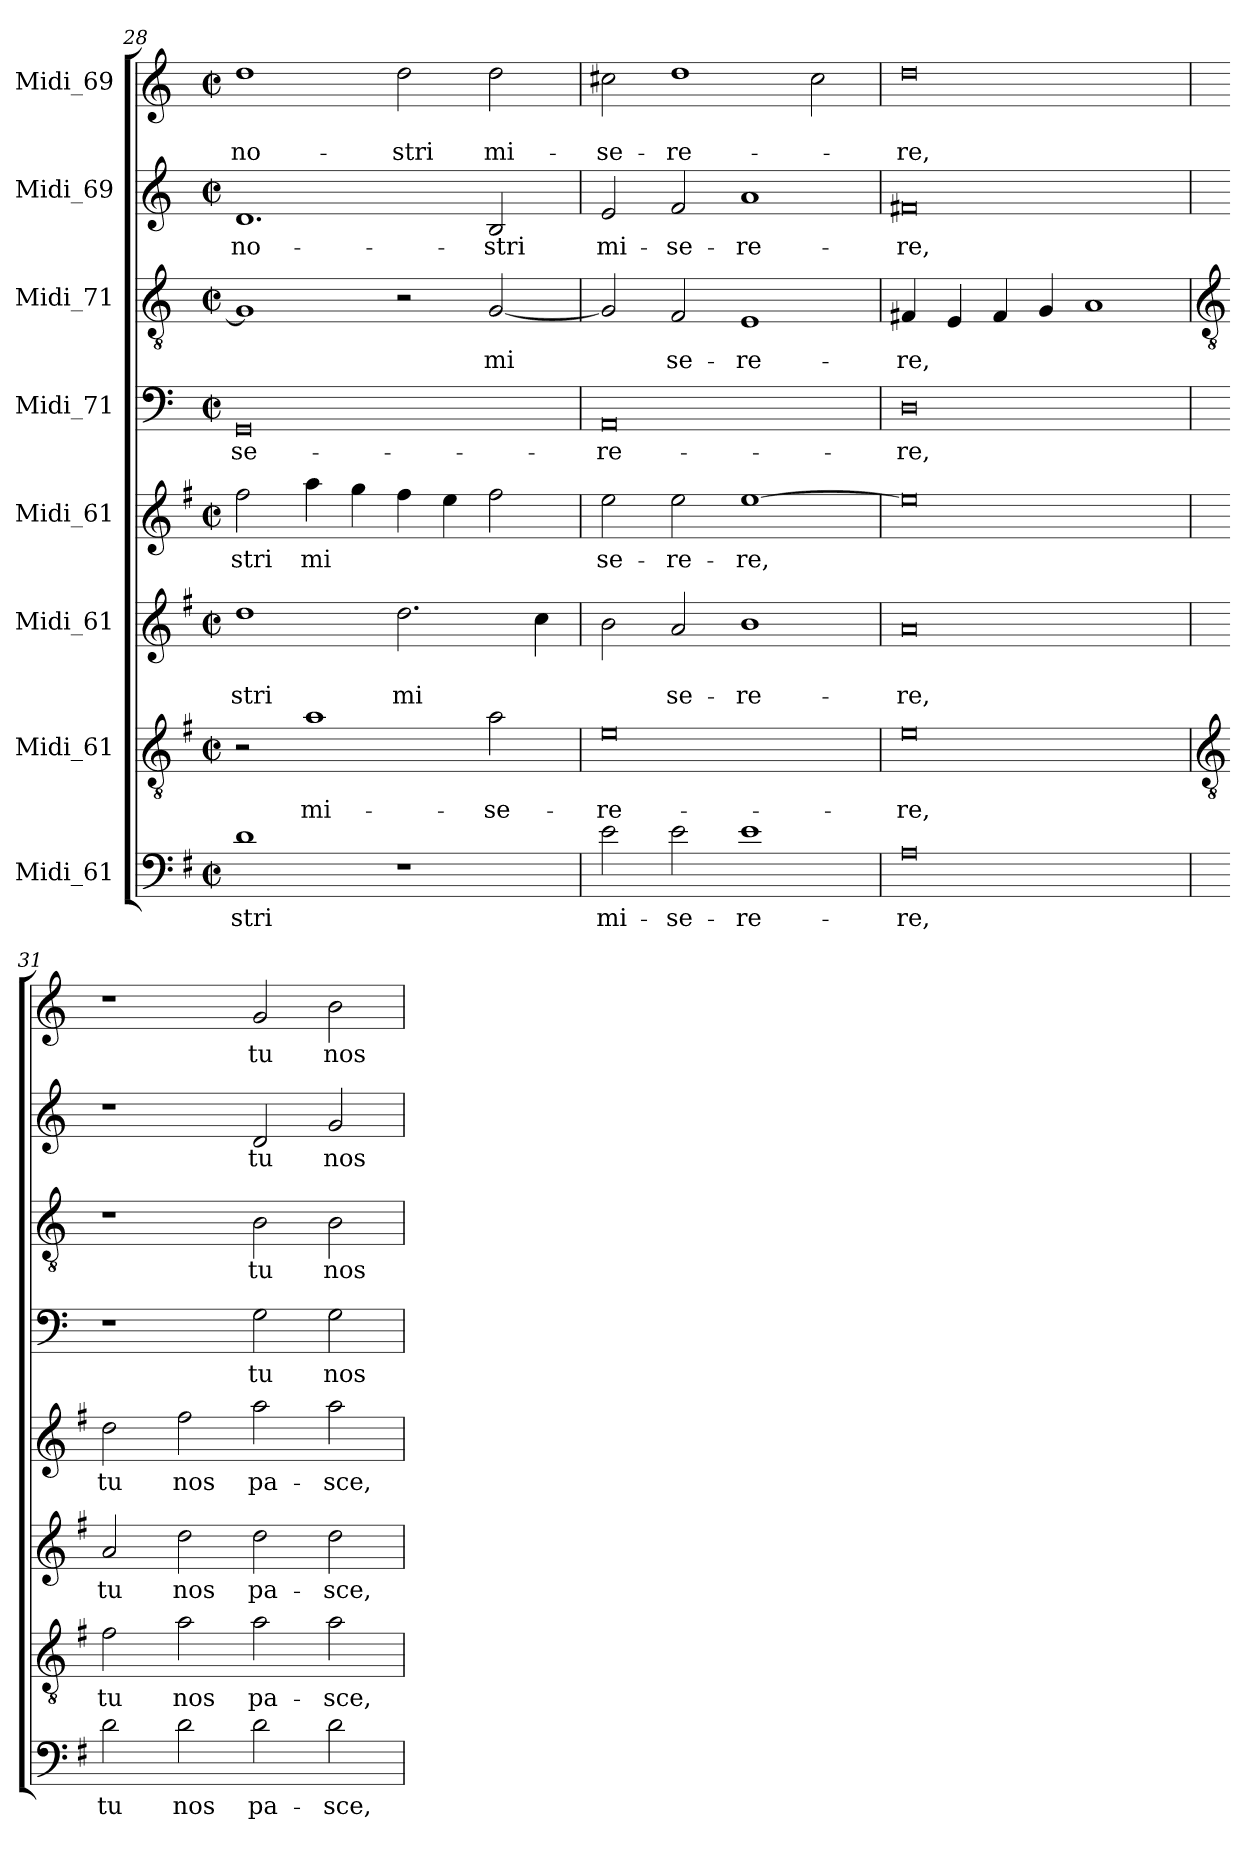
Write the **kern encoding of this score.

**kern	**text	**kern	**text	**kern	**text	**text	**kern	**text	**kern	**text	**kern	**text	**kern	**text	**kern	**text	**text
*part8	*part8	*part7	*part7	*part6	*part6	*part6	*part5	*part5	*part4	*part4	*part3	*part3	*part2	*part2	*part1	*part1	*part1
*staff8	*staff8	*staff7	*staff7	*staff6	*staff6	*staff6	*staff5	*staff5	*staff4	*staff4	*staff3	*staff3	*staff2	*staff2	*staff1	*staff1	*staff1
*I"Midi_61	*	*I"Midi_61	*	*I"Midi_61	*	*	*I"Midi_61	*	*I"Midi_71	*	*I"Midi_71	*	*I"Midi_69	*	*I"Midi_69	*	*
*clefF4	*	*clefGv2	*	*clefG2	*	*	*clefG2	*	*clefF4	*	*clefGv2	*	*clefG2	*	*clefG2	*	*
*ITrd4c7	*	*ITrd4c7	*	*ITrd4c7	*	*	*ITrd4c7	*	*	*	*	*	*	*	*	*	*
*k[]	*	*k[]	*	*k[]	*	*	*k[]	*	*k[]	*	*k[]	*	*k[]	*	*k[]	*	*
*C:	*	*C:	*	*C:	*	*	*C:	*	*C:	*	*C:	*	*C:	*	*C:	*	*
*M4/2	*	*M4/2	*	*M4/2	*	*	*M4/2	*	*M4/2	*	*M4/2	*	*M4/2	*	*M4/2	*	*
*met(c|)	*	*met(c|)	*	*met(c|)	*	*	*met(c|)	*	*met(c|)	*	*met(c|)	*	*met(c|)	*	*met(c|)	*	*
=28	=28	=28	=28	=28	=28	=28	=28	=28	=28	=28	=28	=28	=28	=28	=28	=28	=28
!	!LO:LY:b	!	!	!	!	!LO:LY:b	!	!LO:LY:b	!	!LO:LY:b	!	!	!	!LO:LY:b	!	!	!LO:LY:b
1G	-stri	2r	.	1g	.	-stri	2b	-stri	0GG	-se-	1G]	.	1.d	no-	1dd	.	no-
!	!	!	!LO:LY:b	!	!	!	!	!LO:LY:b	!	!	!	!	!	!	!	!	!
.	.	1d	mi-	.	.	.	4dd	mi	.	.	.	.	.	.	.	.	.
.	.	.	.	.	.	.	4cc	.	.	.	.	.	.	.	.	.	.
!	!	!	!	!	!	!LO:LY:b	!	!	!	!	!	!	!	!	!	!	!LO:LY:b
1r	.	.	.	2.g	.	mi	4b	.	.	.	2r	.	.	.	2dd	.	-stri
.	.	.	.	.	.	.	4a	.	.	.	.	.	.	.	.	.	.
!	!	!	!LO:LY:b	!	!	!	!	!	!	!	!	!LO:LY:b	!	!LO:LY:b	!	!	!LO:LY:b
.	.	2d	-se-	.	.	.	2b	.	.	.	[2G	mi	2B	-stri	2dd	.	mi-
.	.	.	.	4f	.	.	.	.	.	.	.	.	.	.	.	.	.
=29	=29	=29	=29	=29	=29	=29	=29	=29	=29	=29	=29	=29	=29	=29	=29	=29	=29
!	!LO:LY:b	!	!LO:LY:b	!	!	!	!	!LO:LY:b	!	!LO:LY:b	!	!	!	!LO:LY:b	!	!	!LO:LY:b
2A	mi-	0A	-re-	2e	.	.	2a	se-	0AA	-re-	2G]	.	2e	mi-	2cc#X	.	-se-
!	!LO:LY:b	!	!	!	!	!LO:LY:b	!	!LO:LY:b	!	!	!	!LO:LY:b	!	!LO:LY:b	!	!	!LO:LY:b
2A	-se-	.	.	2d	.	se-	2a	-re-	.	.	2F	se-	2f	-se-	1dd	.	-re-
!	!LO:LY:b	!	!	!	!	!LO:LY:b	!	!LO:LY:b	!	!	!	!LO:LY:b	!	!LO:LY:b	!	!	!
1A	-re-	.	.	1e	.	-re-	[1a	-re,	.	.	1E	-re-	1a	-re-	.	.	.
.	.	.	.	.	.	.	.	.	.	.	.	.	.	.	2cc#	.	.
=30	=30	=30	=30	=30	=30	=30	=30	=30	=30	=30	=30	=30	=30	=30	=30	=30	=30
!	!LO:LY:b	!	!LO:LY:b	!	!	!LO:LY:b	!	!	!	!LO:LY:b	!	!LO:LY:b	!	!LO:LY:b	!	!	!LO:LY:b
0D	-re,	0A	-re,	0d	.	-re,	0a]	.	0D	-re,	4F#X	-re,	0f#X	-re,	0dd	.	-re,
.	.	.	.	.	.	.	.	.	.	.	4E	.	.	.	.	.	.
.	.	.	.	.	.	.	.	.	.	.	4F#	.	.	.	.	.	.
.	.	.	.	.	.	.	.	.	.	.	4G	.	.	.	.	.	.
.	.	.	.	.	.	.	.	.	.	.	1A	.	.	.	.	.	.
!!LO:LB:g=z
=31	=31	=31	=31	=31	=31	=31	=31	=31	=31	=31	=31	=31	=31	=31	=31	=31	=31
*	*	*clefGv2	*	*	*	*	*	*	*	*	*clefGv2	*	*	*	*	*	*
!	!LO:LY:b	!	!LO:LY:b	!	!LO:LY:b	!	!	!LO:LY:b	!	!	!	!	!	!	!	!	!
2G	tu	2B	tu	2d	tu	.	2g	tu	1r	.	1r	.	1r	.	1r	.	.
!	!LO:LY:b	!	!LO:LY:b	!	!LO:LY:b	!	!	!LO:LY:b	!	!	!	!	!	!	!	!	!
2G	nos	2d	nos	2g	nos	.	2b	nos	.	.	.	.	.	.	.	.	.
!	!LO:LY:b	!	!LO:LY:b	!	!LO:LY:b	!	!	!LO:LY:b	!	!LO:LY:b	!	!LO:LY:b	!	!LO:LY:b	!	!LO:LY:b	!
2G	pa-	2d	pa-	2g	pa-	.	2dd	pa-	2G	tu	2B	tu	2d	tu	2g	tu	.
!	!LO:LY:b	!	!LO:LY:b	!	!LO:LY:b	!	!	!LO:LY:b	!	!LO:LY:b	!	!LO:LY:b	!	!LO:LY:b	!	!LO:LY:b	!
2G	-sce,	2d	-sce,	2g	-sce,	.	2dd	-sce,	2G	nos	2B	nos	2g	nos	2b	nos	.
=	=	=	=	=	=	=	=	=	=	=	=	=	=	=	=	=	=
*-	*-	*-	*-	*-	*-	*-	*-	*-	*-	*-	*-	*-	*-	*-	*-	*-	*-
